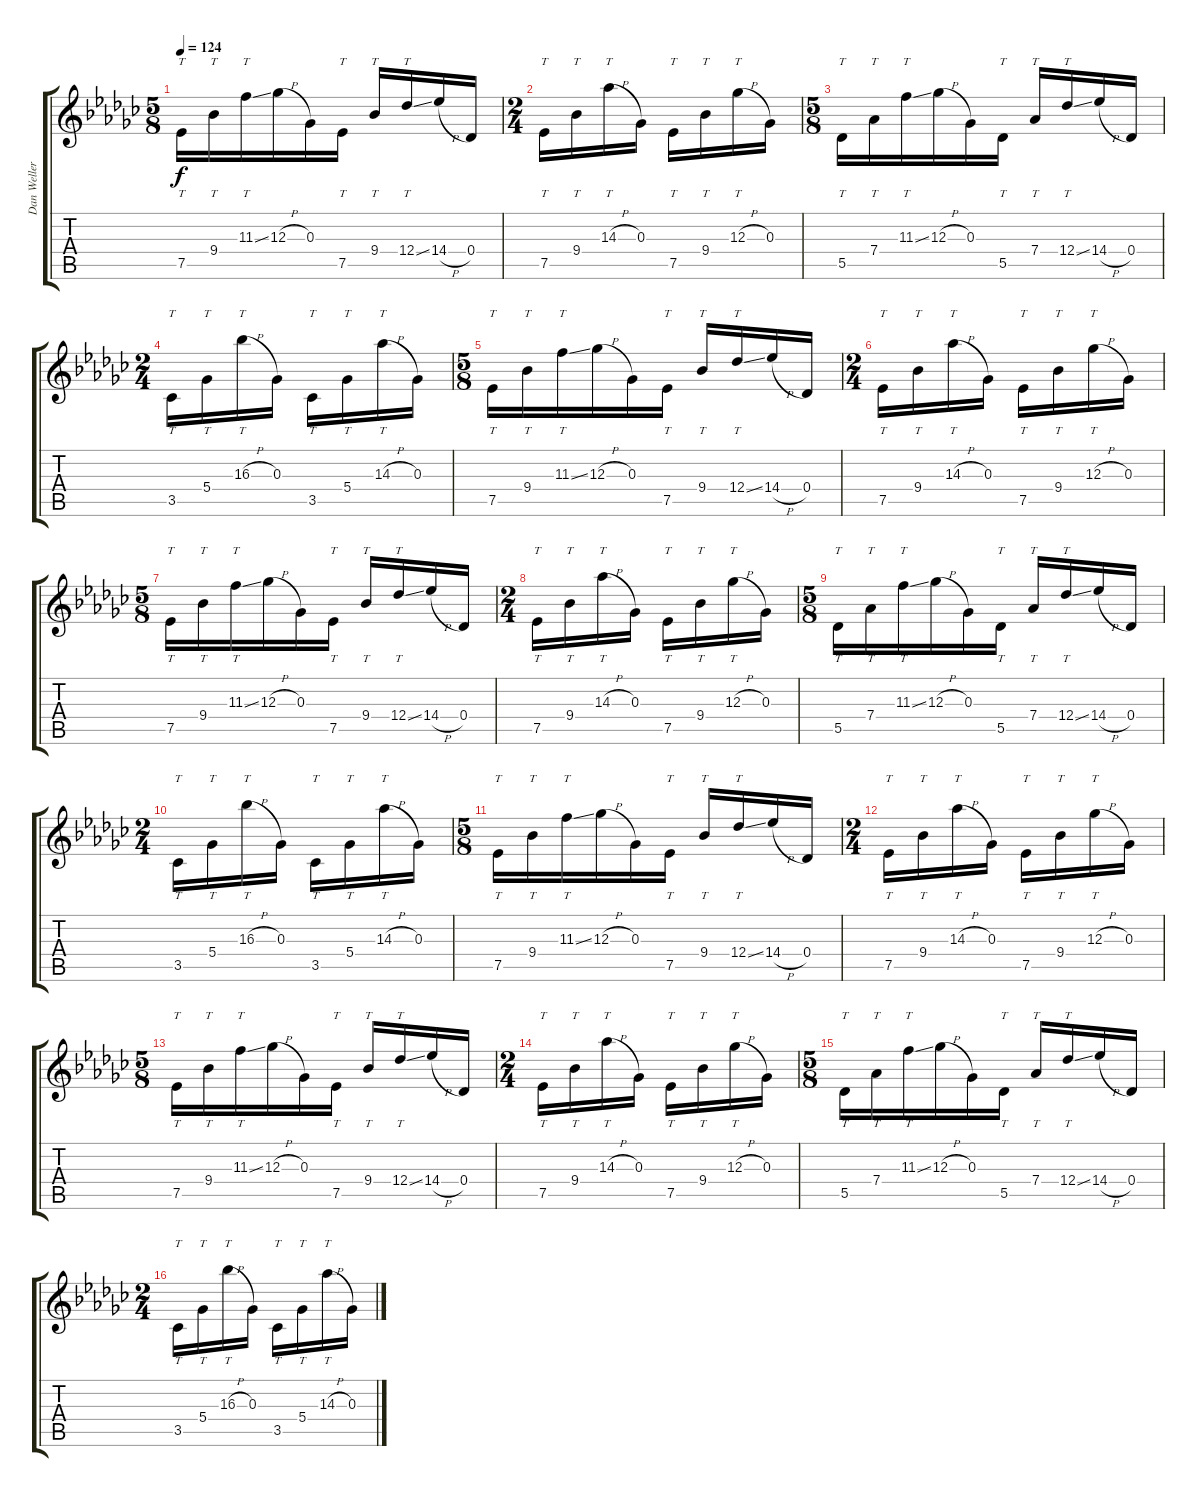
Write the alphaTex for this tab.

\track ("Dan Weller" "Dan Weller") {instrument overdrivenguitar}
\staff {score tabs}
\tuning (Eb4 Bb3 Gb3 Db3 Ab2 Db2) {hide}
\ts (5 8)
\tempo 124
\clef g2
\ks gb
7.5.16{tt dy f} 9.4.16{tt} 11.3{ss}.16{tt} 12.3{h}.16 0.3.16 7.5.16{tt} 9.4.16{tt} 12.4{ss}.16{tt} 14.4{h}.16 0.4.16 |
\ts (2 4)
7.5.16{tt} 9.4.16{tt} 14.3{h}.16{tt} 0.3.16 7.5.16{tt} 9.4.16{tt} 12.3{h}.16{tt} 0.3.16 |
\ts (5 8)
5.5.16{tt} 7.4.16{tt} 11.3{ss}.16{tt} 12.3{h}.16 0.3.16 5.5.16{tt} 7.4.16{tt} 12.4{ss}.16{tt} 14.4{h}.16 0.4.16 |
\ts (2 4)
3.5.16{tt} 5.4.16{tt} 16.3{h}.16{tt} 0.3.16 3.5.16{tt} 5.4.16{tt} 14.3{h}.16{tt} 0.3.16 |
\ts (5 8)
7.5.16{tt} 9.4.16{tt} 11.3{ss}.16{tt} 12.3{h}.16 0.3.16 7.5.16{tt} 9.4.16{tt} 12.4{ss}.16{tt} 14.4{h}.16 0.4.16 |
\ts (2 4)
7.5.16{tt} 9.4.16{tt} 14.3{h}.16{tt} 0.3.16 7.5.16{tt} 9.4.16{tt} 12.3{h}.16{tt} 0.3.16 |
\ts (5 8)
7.5.16{tt} 9.4.16{tt} 11.3{ss}.16{tt} 12.3{h}.16 0.3.16 7.5.16{tt} 9.4.16{tt} 12.4{ss}.16{tt} 14.4{h}.16 0.4.16 |
\ts (2 4)
7.5.16{tt} 9.4.16{tt} 14.3{h}.16{tt} 0.3.16 7.5.16{tt} 9.4.16{tt} 12.3{h}.16{tt} 0.3.16 |
\ts (5 8)
5.5.16{tt} 7.4.16{tt} 11.3{ss}.16{tt} 12.3{h}.16 0.3.16 5.5.16{tt} 7.4.16{tt} 12.4{ss}.16{tt} 14.4{h}.16 0.4.16 |
\ts (2 4)
3.5.16{tt} 5.4.16{tt} 16.3{h}.16{tt} 0.3.16 3.5.16{tt} 5.4.16{tt} 14.3{h}.16{tt} 0.3.16 |
\ts (5 8)
7.5.16{tt} 9.4.16{tt} 11.3{ss}.16{tt} 12.3{h}.16 0.3.16 7.5.16{tt} 9.4.16{tt} 12.4{ss}.16{tt} 14.4{h}.16 0.4.16 |
\ts (2 4)
7.5.16{tt} 9.4.16{tt} 14.3{h}.16{tt} 0.3.16 7.5.16{tt} 9.4.16{tt} 12.3{h}.16{tt} 0.3.16 |
\ts (5 8)
7.5.16{tt} 9.4.16{tt} 11.3{ss}.16{tt} 12.3{h}.16 0.3.16 7.5.16{tt} 9.4.16{tt} 12.4{ss}.16{tt} 14.4{h}.16 0.4.16 |
\ts (2 4)
7.5.16{tt} 9.4.16{tt} 14.3{h}.16{tt} 0.3.16 7.5.16{tt} 9.4.16{tt} 12.3{h}.16{tt} 0.3.16 |
\ts (5 8)
5.5.16{tt} 7.4.16{tt} 11.3{ss}.16{tt} 12.3{h}.16 0.3.16 5.5.16{tt} 7.4.16{tt} 12.4{ss}.16{tt} 14.4{h}.16 0.4.16 |
\ts (2 4)
3.5.16{tt} 5.4.16{tt} 16.3{h}.16{tt} 0.3.16 3.5.16{tt} 5.4.16{tt} 14.3{h}.16{tt} 0.3.16
